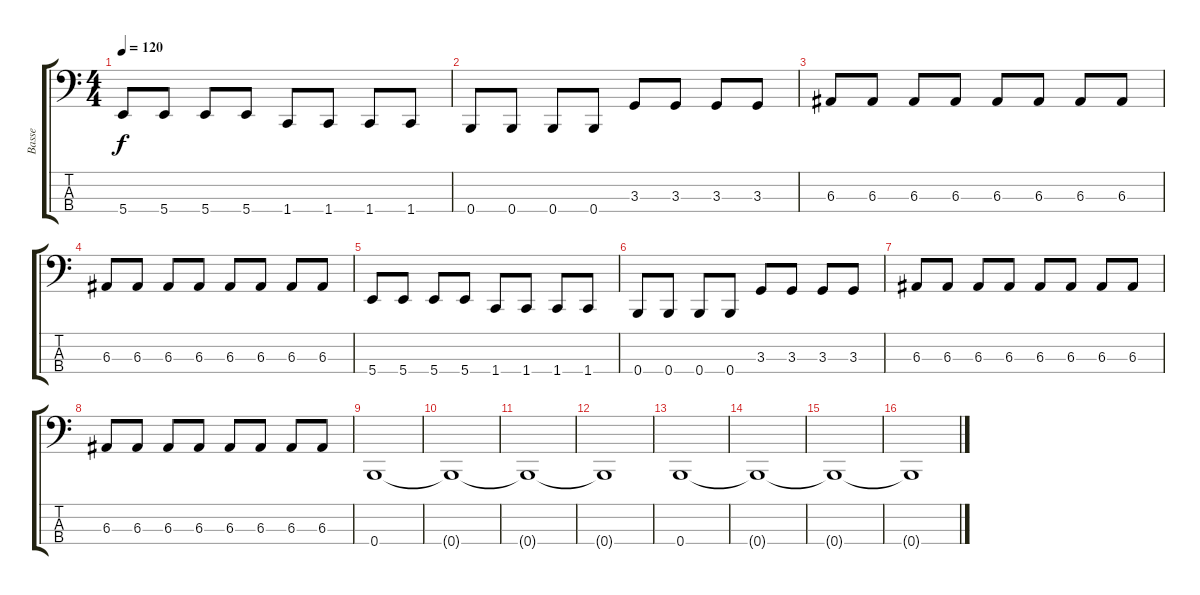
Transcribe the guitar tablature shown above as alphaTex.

\track ("Basse" "Basse") {instrument electricbasspick}
\staff {score tabs}
\tuning (D2 A1 E1 B0) {hide}
\ts (4 4)
\tempo 120
\clef f4
\ks c
5.4.8{dy f} 5.4.8 5.4.8 5.4.8 1.4.8 1.4.8 1.4.8 1.4.8 |
0.4.8 0.4.8 0.4.8 0.4.8 3.3.8 3.3.8 3.3.8 3.3.8 |
6.3.8 6.3.8 6.3.8 6.3.8 6.3.8 6.3.8 6.3.8 6.3.8 |
6.3.8 6.3.8 6.3.8 6.3.8 6.3.8 6.3.8 6.3.8 6.3.8 |
5.4.8 5.4.8 5.4.8 5.4.8 1.4.8 1.4.8 1.4.8 1.4.8 |
0.4.8 0.4.8 0.4.8 0.4.8 3.3.8 3.3.8 3.3.8 3.3.8 |
6.3.8 6.3.8 6.3.8 6.3.8 6.3.8 6.3.8 6.3.8 6.3.8 |
6.3.8 6.3.8 6.3.8 6.3.8 6.3.8 6.3.8 6.3.8 6.3.8 |
0.4.1 |
0.4{t}.1 |
0.4{t}.1 |
0.4{t}.1 |
0.4.1 |
0.4{t}.1 |
0.4{t}.1 |
0.4{t}.1
